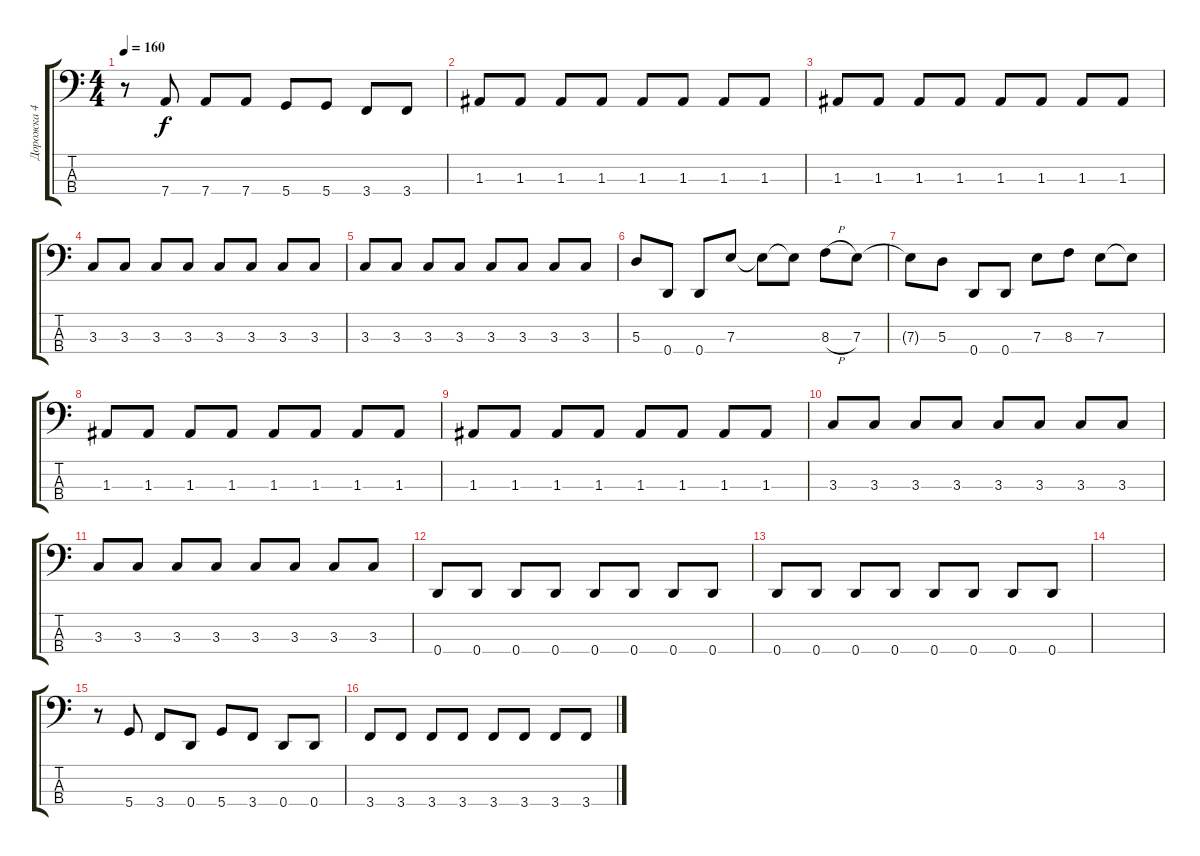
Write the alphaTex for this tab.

\track ("Дорожка 4" "Дорожка 4") {instrument electricbassfinger}
\staff {score tabs}
\tuning (G2 D2 A1 D1) {hide}
\ts (4 4)
\tempo 160
\clef f4
\ks c
r.8{dy f} 7.4.8 7.4.8 7.4.8 5.4.8 5.4.8 3.4.8 3.4.8 |
1.3.8 1.3.8 1.3.8 1.3.8 1.3.8 1.3.8 1.3.8 1.3.8 |
1.3.8 1.3.8 1.3.8 1.3.8 1.3.8 1.3.8 1.3.8 1.3.8 |
3.3.8 3.3.8 3.3.8 3.3.8 3.3.8 3.3.8 3.3.8 3.3.8 |
3.3.8 3.3.8 3.3.8 3.3.8 3.3.8 3.3.8 3.3.8 3.3.8 |
5.3.8 0.4.8 0.4.8 7.3.8 7.3{t}.8 7.3{t}.8 8.3{h}.8 7.3.8 |
7.3{t}.8 5.3.8 0.4.8 0.4.8 7.3.8 8.3.8 7.3.8 7.3{t}.8 |
1.3.8 1.3.8 1.3.8 1.3.8 1.3.8 1.3.8 1.3.8 1.3.8 |
1.3.8 1.3.8 1.3.8 1.3.8 1.3.8 1.3.8 1.3.8 1.3.8 |
3.3.8 3.3.8 3.3.8 3.3.8 3.3.8 3.3.8 3.3.8 3.3.8 |
3.3.8 3.3.8 3.3.8 3.3.8 3.3.8 3.3.8 3.3.8 3.3.8 |
0.4.8 0.4.8 0.4.8 0.4.8 0.4.8 0.4.8 0.4.8 0.4.8 |
0.4.8 0.4.8 0.4.8 0.4.8 0.4.8 0.4.8 0.4.8 0.4.8 |
|
r.8 5.4.8 3.4.8 0.4.8 5.4.8 3.4.8 0.4.8 0.4.8 |
3.4.8 3.4.8 3.4.8 3.4.8 3.4.8 3.4.8 3.4.8 3.4.8
